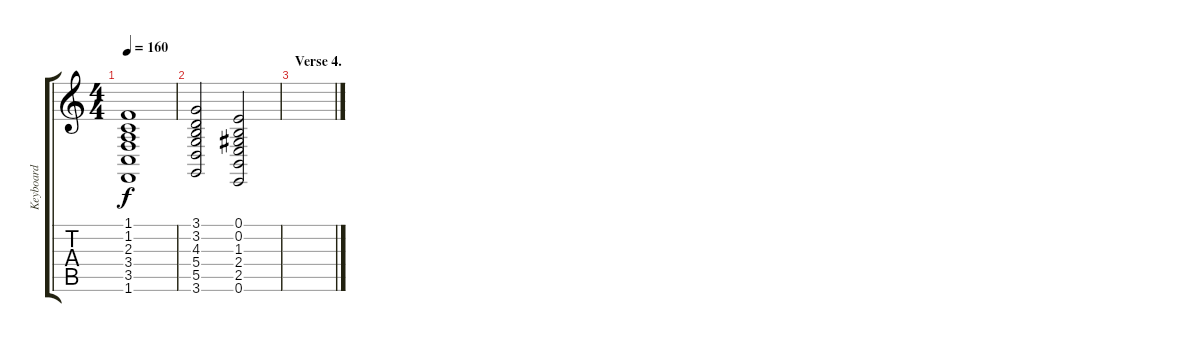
\track ("Keyboard" "Keyboard") {instrument stringensemble1}
\staff {score tabs}
\tuning (E4 B3 G3 D3 A2 E2) {hide}
\ts (4 4)
\tempo 160
\clef g2
\ks c
(1.1{t} 1.2{t} 2.3{t} 3.4{t} 3.5{t} 1.6{t}).1{dy f} |
(3.1 3.2 4.3 5.4 5.5 3.6).2 (0.1 0.2 1.3 2.4 2.5 0.6).2 |
\section ("" "Verse 4.")
